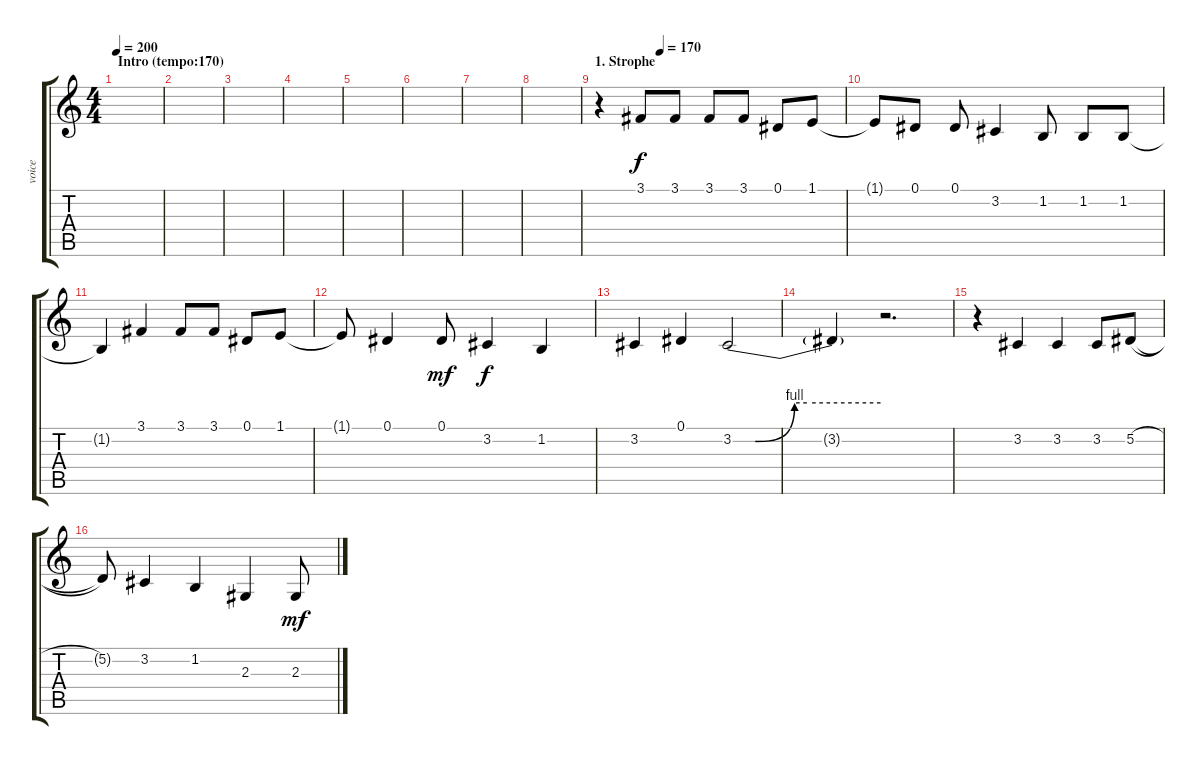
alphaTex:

\track ("voice" "voice") {instrument violin}
\staff {score tabs}
\tuning (Eb4 Bb3 Gb3 Db3 Ab2 Eb2) {hide}
\ts (4 4)
\section ("" "Intro (tempo:170)")
\tempo 200
\tempo 170
\tempo 200
\clef g2
\ks c
|
|
|
|
|
|
|
|
\section ("" "1. Strophe")
\tempo (170 0.25)
r.4 3.1.8 3.1.8 3.1.8 3.1.8 0.1.8 1.1.8 |
1.1{t}.8 0.1.8 0.1.8 3.2.4 1.2.8 1.2.8 1.2.8 |
1.2{t}.4 3.1.4 3.1.8 3.1.8 0.1.8 1.1.8 |
1.1{t}.8 0.1.4 0.1.8{dy mf} 3.2.4{dy f} 1.2.4 |
3.2.4 0.1.4 3.2{be (custom 0 0 5 0 9 0 25 4 30 4 60 4)}.2 |
3.2{t}.4 r.2{d} |
r.4 3.2.4 3.2.4 3.2.8 5.2{h}.8 |
5.2{t}.8 3.2.4 1.2.4 2.3.4 2.3.8{dy mf}
